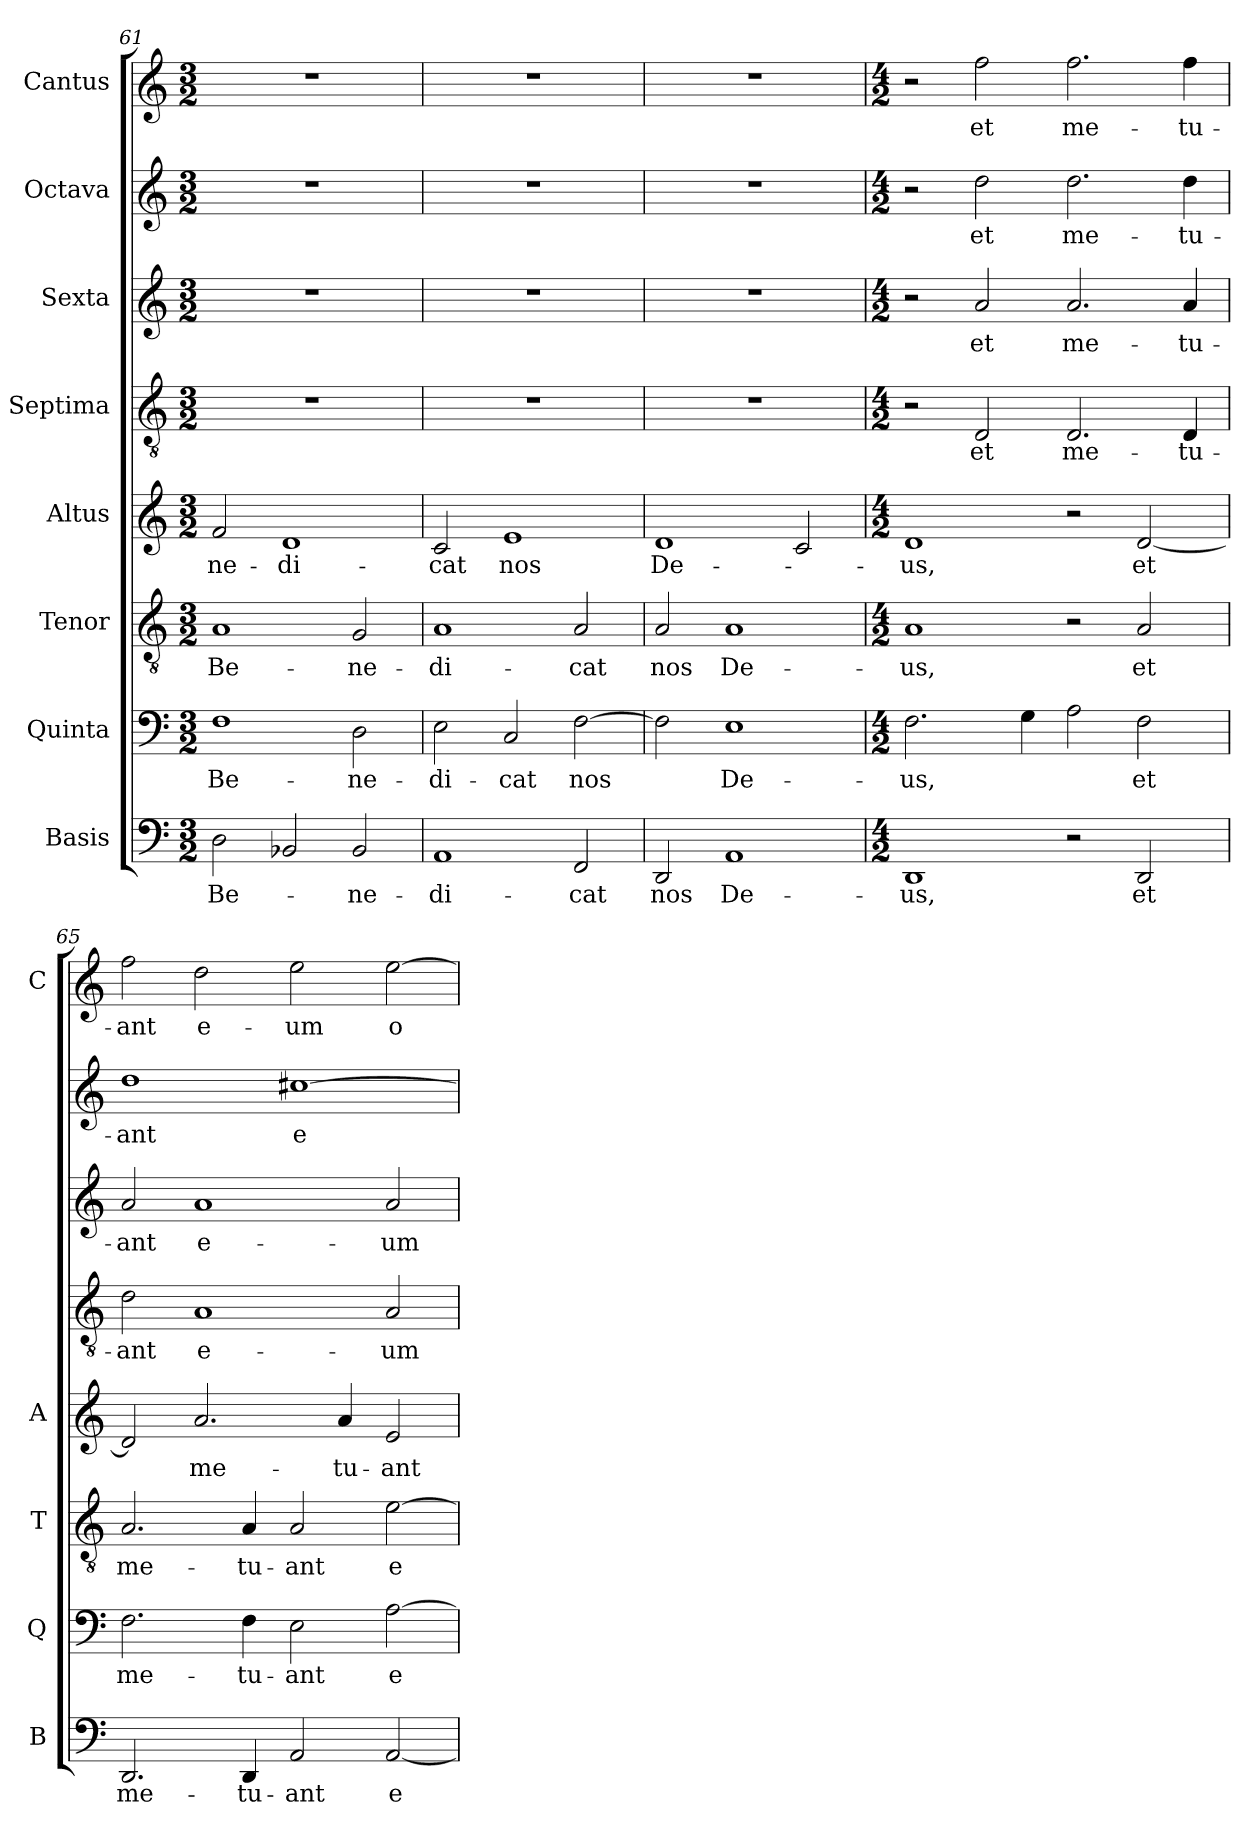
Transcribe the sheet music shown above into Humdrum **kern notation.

**kern	**text	**kern	**text	**kern	**text	**kern	**text	**kern	**text	**kern	**text	**kern	**text	**kern	**text
*part8	*part8	*part7	*part7	*part6	*part6	*part5	*part5	*part4	*part4	*part3	*part3	*part2	*part2	*part1	*part1
*staff8	*staff8	*staff7	*staff7	*staff6	*staff6	*staff5	*staff5	*staff4	*staff4	*staff3	*staff3	*staff2	*staff2	*staff1	*staff1
*I"Basis	*	*I"Quinta	*	*I"Tenor	*	*I"Altus	*	*I"Septima	*	*I"Sexta	*	*I"Octava	*	*I"Cantus	*
*I'B	*	*I'Q	*	*I'T	*	*I'A	*	*	*	*	*	*	*	*I'C	*
*clefF4	*	*clefF4	*	*clefGv2	*	*clefG2	*	*clefGv2	*	*clefG2	*	*clefG2	*	*clefG2	*
*k[]	*	*k[]	*	*k[]	*	*k[]	*	*k[]	*	*k[]	*	*k[]	*	*k[]	*
*C:	*	*C:	*	*C:	*	*C:	*	*C:	*	*C:	*	*C:	*	*C:	*
*M3/2	*	*M3/2	*	*M3/2	*	*M3/2	*	*M3/2	*	*M3/2	*	*M3/2	*	*M3/2	*
=61	=61	=61	=61	=61	=61	=61	=61	=61	=61	=61	=61	=61	=61	=61	=61
!	!LO:LY:b	!	!LO:LY:b	!	!LO:LY:b	!	!LO:LY:b	!	!	!	!	!	!	!	!
2D\	Be-	1F	Be-	1A	Be-	2f/	-ne-	1.r	.	1.r	.	1.r	.	1.r	.
!	!	!	!	!	!	!	!LO:LY:b	!	!	!	!	!	!	!	!
2BB-X/	.	.	.	.	.	1d	-di-	.	.	.	.	.	.	.	.
!	!LO:LY:b	!	!LO:LY:b	!	!LO:LY:b	!	!	!	!	!	!	!	!	!	!
2BB-/	-ne-	2D\	-ne-	2G/	-ne-	.	.	.	.	.	.	.	.	.	.
!!LO:LB:g=z
=62	=62	=62	=62	=62	=62	=62	=62	=62	=62	=62	=62	=62	=62	=62	=62
!	!LO:LY:b	!	!LO:LY:b	!	!LO:LY:b	!	!LO:LY:b	!	!	!	!	!	!	!	!
1AA	-di-	2E\	-di-	1A	-di-	2c/	-cat	1.r	.	1.r	.	1.r	.	1.r	.
!	!	!	!LO:LY:b	!	!	!	!LO:LY:b	!	!	!	!	!	!	!	!
.	.	2C/	-cat	.	.	1e	nos	.	.	.	.	.	.	.	.
!	!LO:LY:b	!	!LO:LY:b	!	!LO:LY:b	!	!	!	!	!	!	!	!	!	!
2FF/	-cat	[2F\	nos	2A/	-cat	.	.	.	.	.	.	.	.	.	.
=63	=63	=63	=63	=63	=63	=63	=63	=63	=63	=63	=63	=63	=63	=63	=63
!	!LO:LY:b	!	!	!	!LO:LY:b	!	!LO:LY:b	!	!	!	!	!	!	!	!
2DD/	nos	2F\]	.	2A/	nos	1d	De-	1.r	.	1.r	.	1.r	.	1.r	.
!	!LO:LY:b	!	!LO:LY:b	!	!LO:LY:b	!	!	!	!	!	!	!	!	!	!
1AA	De-	1E	De-	1A	De-	.	.	.	.	.	.	.	.	.	.
.	.	.	.	.	.	2c/	.	.	.	.	.	.	.	.	.
=64	=64	=64	=64	=64	=64	=64	=64	=64	=64	=64	=64	=64	=64	=64	=64
*M4/2	*	*M4/2	*	*M4/2	*	*M4/2	*	*M4/2	*	*M4/2	*	*M4/2	*	*M4/2	*
!	!LO:LY:b	!	!LO:LY:b	!	!LO:LY:b	!	!LO:LY:b	!	!	!	!	!	!	!	!
1DD	-us,	2.F\	-us,	1A	-us,	1d	-us,	2r	.	2r	.	2r	.	2r	.
!	!	!	!	!	!	!	!	!	!LO:LY:b	!	!LO:LY:b	!	!LO:LY:b	!	!LO:LY:b
.	.	.	.	.	.	.	.	2D/	et	2a/	et	2dd\	et	2ff\	et
.	.	4G\	.	.	.	.	.	.	.	.	.	.	.	.	.
!	!	!	!	!	!	!	!	!	!LO:LY:b	!	!LO:LY:b	!	!LO:LY:b	!	!LO:LY:b
2r	.	2A\	.	2r	.	2r	.	2.D/	me-	2.a/	me-	2.dd\	me-	2.ff\	me-
!	!LO:LY:b	!	!LO:LY:b	!	!LO:LY:b	!	!LO:LY:b	!	!	!	!	!	!	!	!
2DD/	et	2F\	et	2A/	et	[2d/	et	.	.	.	.	.	.	.	.
!	!	!	!	!	!	!	!	!	!LO:LY:b	!	!LO:LY:b	!	!LO:LY:b	!	!LO:LY:b
.	.	.	.	.	.	.	.	4D/	-tu-	4a/	-tu-	4dd\	-tu-	4ff\	-tu-
=65	=65	=65	=65	=65	=65	=65	=65	=65	=65	=65	=65	=65	=65	=65	=65
!	!LO:LY:b	!	!LO:LY:b	!	!LO:LY:b	!	!	!	!LO:LY:b	!	!LO:LY:b	!	!LO:LY:b	!	!LO:LY:b
2.DD/	me-	2.F\	me-	2.A/	me-	2d/]	.	2d\	-ant	2a/	-ant	1dd	-ant	2ff\	-ant
!	!	!	!	!	!	!	!LO:LY:b	!	!LO:LY:b	!	!LO:LY:b	!	!	!	!LO:LY:b
.	.	.	.	.	.	2.a/	me-	1A	e-	1a	e-	.	.	2dd\	e-
!	!LO:LY:b	!	!LO:LY:b	!	!LO:LY:b	!	!	!	!	!	!	!	!	!	!
4DD/	-tu-	4F\	-tu-	4A/	-tu-	.	.	.	.	.	.	.	.	.	.
!	!LO:LY:b	!	!LO:LY:b	!	!LO:LY:b	!	!	!	!	!	!	!	!LO:LY:b	!	!LO:LY:b
2AA/	-ant	2E\	-ant	2A/	-ant	.	.	.	.	.	.	[1cc#X	e-	2ee\	-um
!	!	!	!	!	!	!	!LO:LY:b	!	!	!	!	!	!	!	!
.	.	.	.	.	.	4a/	-tu-	.	.	.	.	.	.	.	.
!	!LO:LY:b	!	!LO:LY:b	!	!LO:LY:b	!	!LO:LY:b	!	!LO:LY:b	!	!LO:LY:b	!	!	!	!LO:LY:b
[2AA/	e-	[2A\	e-	[2e\	e-	2e/	-ant	2A/	-um	2a/	-um	.	.	[2ee\	o-
=	=	=	=	=	=	=	=	=	=	=	=	=	=	=	=
*-	*-	*-	*-	*-	*-	*-	*-	*-	*-	*-	*-	*-	*-	*-	*-
